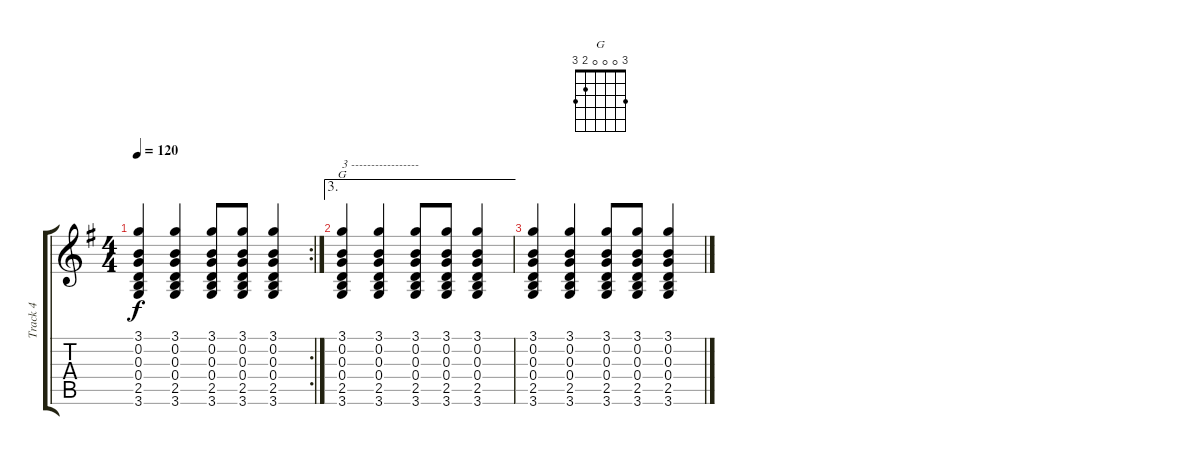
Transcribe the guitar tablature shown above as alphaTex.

\track ("Track 4" "Track 4") {instrument acousticguitarnylon}
\staff {score tabs}
\tuning (E4 B3 G3 D3 A2 E2) {hide}
\chord ("G" 3 0 0 0 2 3)
\rc 2
\ts (4 4)
\tempo 120
\clef g2
\ks g
(3.1 0.2 0.3 0.4 2.5 3.6).4{dy f} (3.1 0.2 0.3 0.4 2.5 3.6).4 (3.1 0.2 0.3 0.4 2.5 3.6).8 (3.1 0.2 0.3 0.4 2.5 3.6).8 (3.1 0.2 0.3 0.4 2.5 3.6).4 |
\ae 3
(3.1 0.2 0.3 0.4 2.5 3.6).4{ch "G" txt "3 -----------------"} (3.1 0.2 0.3 0.4 2.5 3.6).4 (3.1 0.2 0.3 0.4 2.5 3.6).8 (3.1 0.2 0.3 0.4 2.5 3.6).8 (3.1 0.2 0.3 0.4 2.5 3.6).4 |
(3.1 0.2 0.3 0.4 2.5 3.6).4 (3.1 0.2 0.3 0.4 2.5 3.6).4 (3.1 0.2 0.3 0.4 2.5 3.6).8 (3.1 0.2 0.3 0.4 2.5 3.6).8 (3.1 0.2 0.3 0.4 2.5 3.6).4
